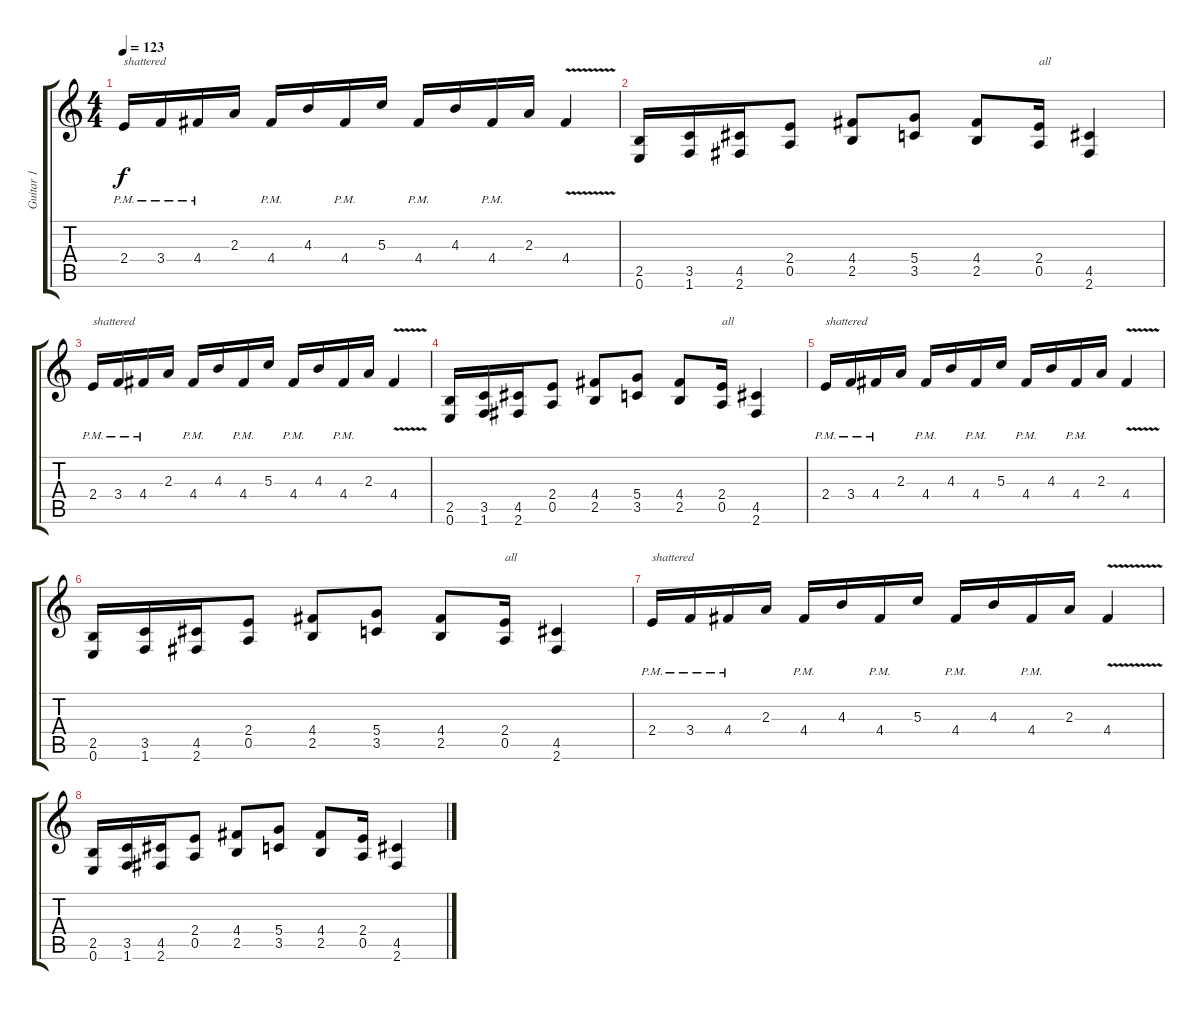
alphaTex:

\track ("Guitar 1" "Guitar 1") {instrument distortionguitar}
\staff {score tabs}
\tuning (E4 B3 G3 D3 A2 E2) {hide}
\ts (4 4)
\tempo 123
\clef g2
\ks c
2.4{pm}.16{txt "shattered" dy f} 3.4{pm}.16 4.4{pm}.16 2.3.16 4.4{pm}.16 4.3.16 4.4{pm}.16 5.3.16 4.4{pm}.16 4.3.16 4.4{pm}.16 2.3.16 4.4{v}.4 |
(2.5 0.6).16 (3.5 1.6).16 (4.5 2.6).16 (2.4 0.5).8 (4.4 2.5).8 (5.4 3.5).8 (4.4 2.5).8 (2.4 0.5).16{txt "all"} (4.5 2.6).4 |
2.4{pm}.16{txt "shattered"} 3.4{pm}.16 4.4{pm}.16 2.3.16 4.4{pm}.16 4.3.16 4.4{pm}.16 5.3.16 4.4{pm}.16 4.3.16 4.4{pm}.16 2.3.16 4.4{v}.4 |
(2.5 0.6).16 (3.5 1.6).16 (4.5 2.6).16 (2.4 0.5).8 (4.4 2.5).8 (5.4 3.5).8 (4.4 2.5).8 (2.4 0.5).16{txt "all"} (4.5 2.6).4 |
2.4{pm}.16{txt "shattered"} 3.4{pm}.16 4.4{pm}.16 2.3.16 4.4{pm}.16 4.3.16 4.4{pm}.16 5.3.16 4.4{pm}.16 4.3.16 4.4{pm}.16 2.3.16 4.4{v}.4 |
(2.5 0.6).16 (3.5 1.6).16 (4.5 2.6).16 (2.4 0.5).8 (4.4 2.5).8 (5.4 3.5).8 (4.4 2.5).8 (2.4 0.5).16{txt "all"} (4.5 2.6).4 |
2.4{pm}.16{txt "shattered"} 3.4{pm}.16 4.4{pm}.16 2.3.16 4.4{pm}.16 4.3.16 4.4{pm}.16 5.3.16 4.4{pm}.16 4.3.16 4.4{pm}.16 2.3.16 4.4{v}.4 |
(2.5 0.6).16 (3.5 1.6).16 (4.5 2.6).16 (2.4 0.5).8 (4.4 2.5).8 (5.4 3.5).8 (4.4 2.5).8 (2.4 0.5).16 (4.5 2.6).4
